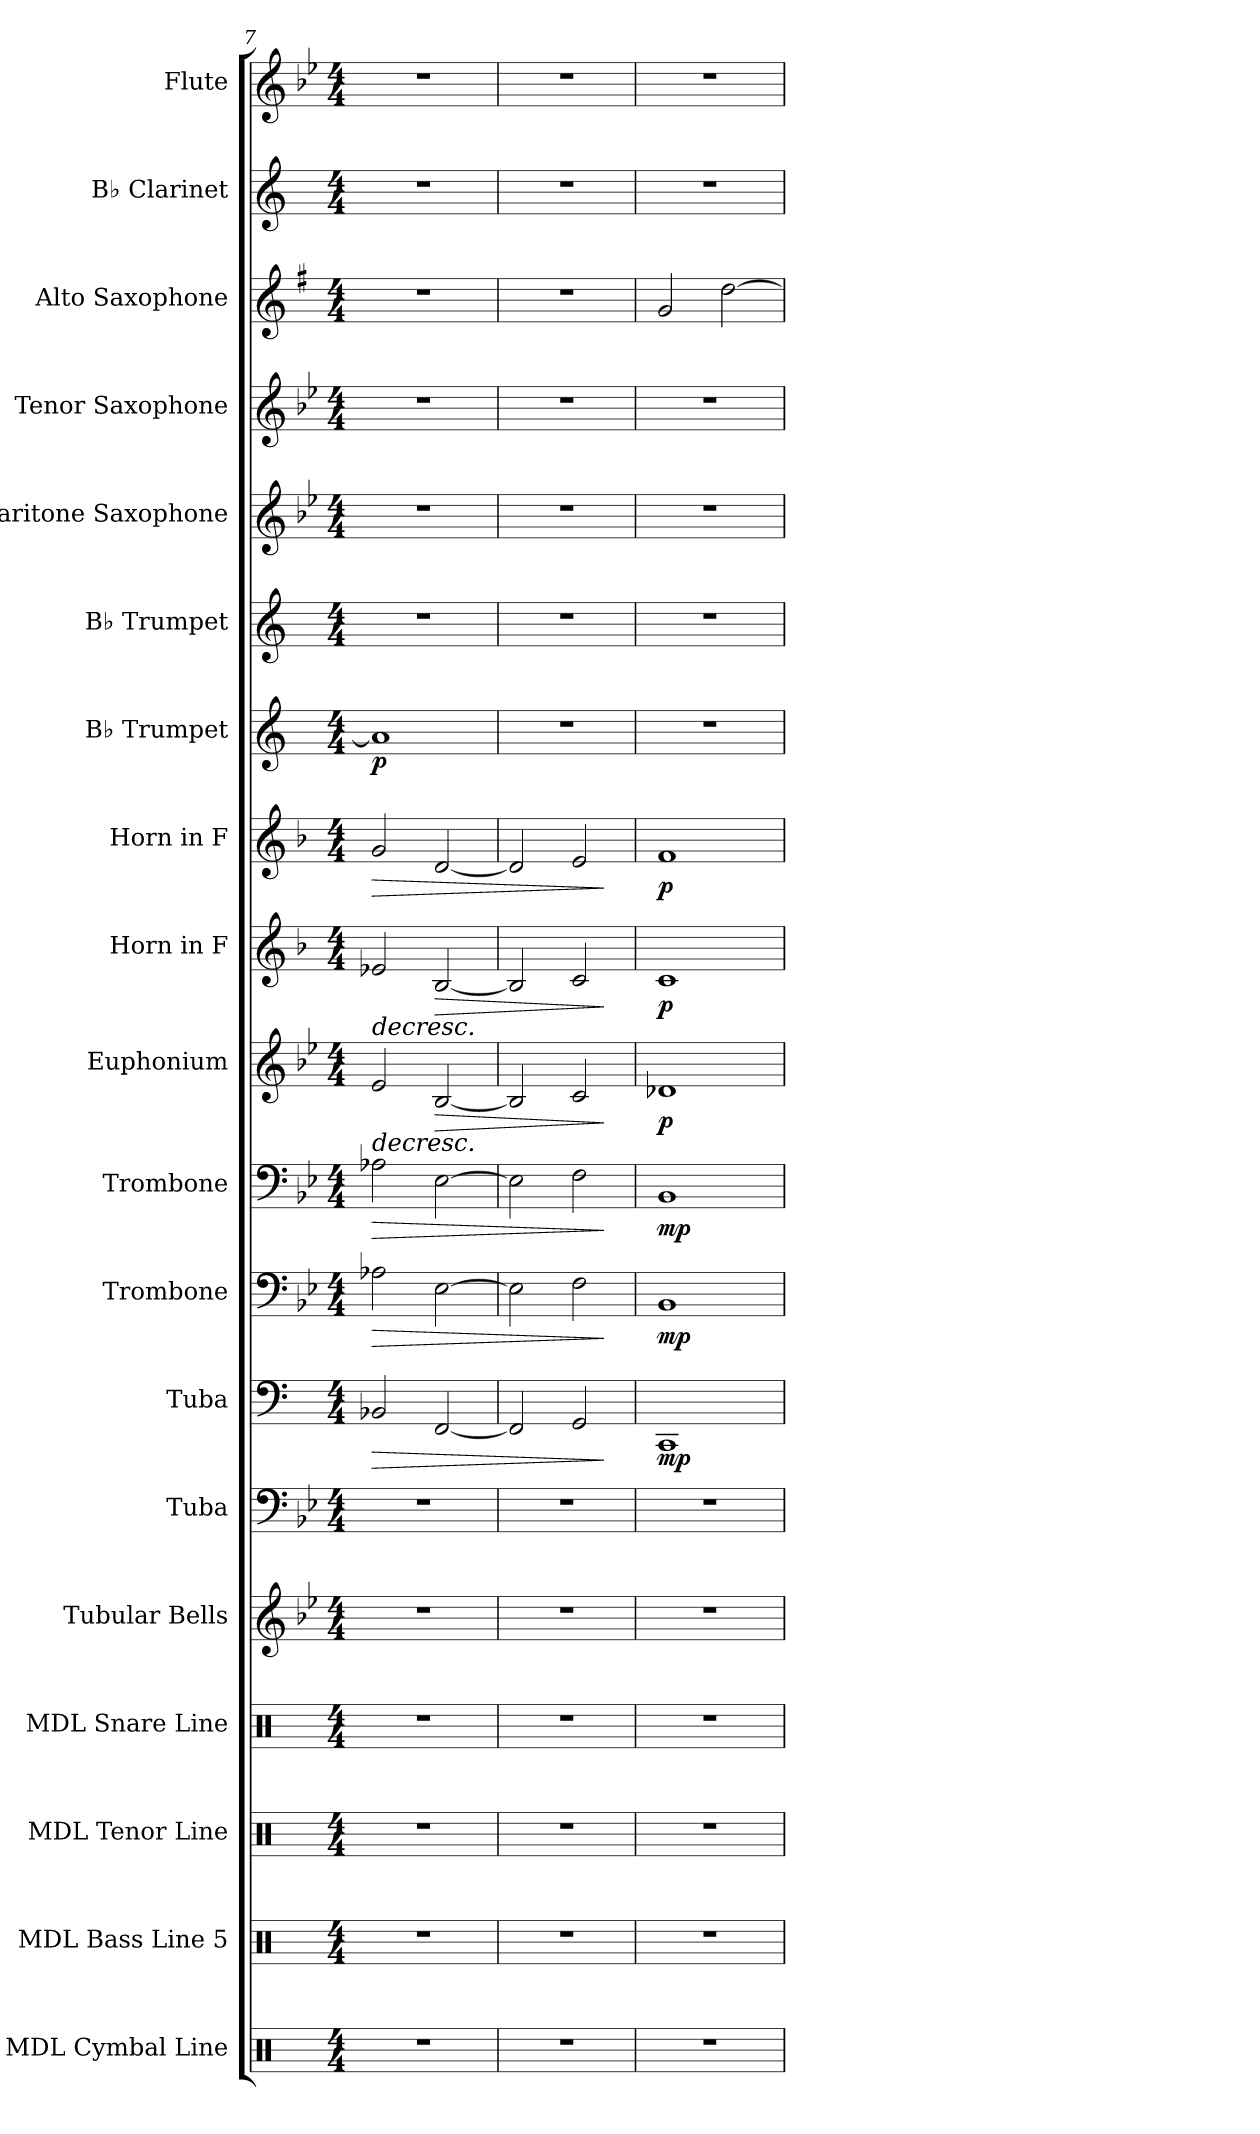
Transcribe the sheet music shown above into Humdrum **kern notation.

**kern	**kern	**kern	**kern	**kern	**kern	**kern	**dynam	**kern	**dynam	**kern	**dynam	**kern	**dynam	**kern	**dynam	**kern	**dynam	**kern	**dynam	**kern	**kern	**kern	**kern	**kern	**kern
*part19	*part18	*part17	*part16	*part15	*part14	*part13	*part13	*part12	*part12	*part11	*part11	*part10	*part10	*part9	*part9	*part8	*part8	*part7	*part7	*part6	*part5	*part4	*part3	*part2	*part1
*staff19	*staff18	*staff17	*staff16	*staff15	*staff14	*staff13	*staff13	*staff12	*staff12	*staff11	*staff11	*staff10	*staff10	*staff9	*staff9	*staff8	*staff8	*staff7	*staff7	*staff6	*staff5	*staff4	*staff3	*staff2	*staff1
*I"MDL Cymbal Line	*I"MDL Bass Line 5	*I"MDL Tenor Line	*I"MDL Snare Line	*I"Tubular Bells	*I"Tuba	*I"Tuba	*	*I"Trombone	*	*I"Trombone	*	*I"Euphonium	*	*I"Horn in F	*	*I"Horn in F	*	*I"B♭ Trumpet	*	*I"B♭ Trumpet	*I"Baritone Saxophone	*I"Tenor Saxophone	*I"Alto Saxophone	*I"B♭ Clarinet	*I"Flute
*I'C. L.	*I'B. L.	*I'T. L.	*I'S. L.	*I'Tu. Be.	*I'Tba.	*I'Tu.	*	*I'Tbn.	*	*I'Tbn.	*	*I'Euph.	*	*	*	*	*	*I'B♭ Tpt.	*	*I'B♭ Tpt.	*I'Bar. Sax.	*I'T. Sax.	*I'A. Sax.	*I'B♭ Cl.	*I'Fl.
*clefX	*clefX	*clefX	*clefX	*clefG2	*clefF4	*clefF4	*	*clefF4	*	*clefF4	*	*clefG2	*	*clefG2	*	*clefG2	*	*clefG2	*	*clefG2	*clefG2	*clefG2	*clefG2	*clefG2	*clefG2
*	*	*	*	*	*	*ITrd1c2	*	*	*	*	*	*ITrd8c14	*	*ITrd4c7	*	*ITrd4c7	*	*ITrd1c2	*	*ITrd1c2	*ITrd12c21	*ITrd8c14	*ITrd5c9	*ITrd1c2	*
*k[]	*k[]	*k[]	*k[]	*k[b-e-]	*k[b-e-]	*k[b-e-]	*	*k[b-e-]	*	*k[b-e-]	*	*k[b-e-]	*	*k[b-e-]	*	*k[b-e-]	*	*k[b-e-]	*	*k[b-e-]	*k[b-e-]	*k[b-e-]	*k[b-e-]	*k[b-e-]	*k[b-e-]
*M4/4	*M4/4	*M4/4	*M4/4	*M4/4	*M4/4	*M4/4	*	*M4/4	*	*M4/4	*	*M4/4	*	*M4/4	*	*M4/4	*	*M4/4	*	*M4/4	*M4/4	*M4/4	*M4/4	*M4/4	*M4/4
=7	=7	=7	=7	=7	=7	=7	=7	=7	=7	=7	=7	=7	=7	=7	=7	=7	=7	=7	=7	=7	=7	=7	=7	=7	=7
!	!	!	!	!	!	!	!LO:HP:b	!	!LO:HP:b	!	!LO:HP:b	!	!LO:HP:b	!	!LO:HP:b	!	!LO:HP:b	!	!LO:DY:b	!	!	!	!	!	!
1r	1r	1r	1r	1r	1r	2AA-X/	>	2A-X\	>	2A-X\	>	2E-/	>	2A-X/	>	2c/	>	1g]	p	1r	1r	1r	1r	1r	1r
!	!	!	!	!	!	!	!	!	!	!	!	!	!LO:HP:b	!	!LO:HP:b	!	!	!	!	!	!	!	!	!	!
.	.	.	.	.	.	[2EE-/	.	[2E-\	.	[2E-\	.	[2BB-/	>	[2E-/	>	[2G/	.	.	.	.	.	.	.	.	.
=8	=8	=8	=8	=8	=8	=8	=8	=8	=8	=8	=8	=8	=8	=8	=8	=8	=8	=8	=8	=8	=8	=8	=8	=8	=8
1r	1r	1r	1r	1r	1r	2EE-/]	.	2E-\]	.	2E-\]	.	2BB-/]	.	2E-/]	.	2G/]	.	1r	.	1r	1r	1r	1r	1r	1r
.	.	.	.	.	.	2FF/	.	2F\	.	2F\	.	2C/	.	2F/	.	2A/	.	.	.	.	.	.	.	.	.
.	.	.	.	.	.	.	]	.	]	.	]	.	] ]	.	] ]	.	]	.	.	.	.	.	.	.	.
=9	=9	=9	=9	=9	=9	=9	=9	=9	=9	=9	=9	=9	=9	=9	=9	=9	=9	=9	=9	=9	=9	=9	=9	=9	=9
!	!	!	!	!	!	!	!LO:DY:b	!	!LO:DY:b	!	!LO:DY:b	!	!LO:DY:b	!	!LO:DY:b	!	!LO:DY:b	!	!	!	!	!	!	!	!
1r	1r	1r	1r	1r	1r	1BBB-	mp	1BB-	mp	1BB-	mp	1D-X	p	1F	p	1B-	p	1r	.	1r	1r	1r	2B-/	1r	1r
.	.	.	.	.	.	.	.	.	.	.	.	.	.	.	.	.	.	.	.	.	.	.	[2f\	.	.
=	=	=	=	=	=	=	=	=	=	=	=	=	=	=	=	=	=	=	=	=	=	=	=	=	=
*-	*-	*-	*-	*-	*-	*-	*-	*-	*-	*-	*-	*-	*-	*-	*-	*-	*-	*-	*-	*-	*-	*-	*-	*-	*-
